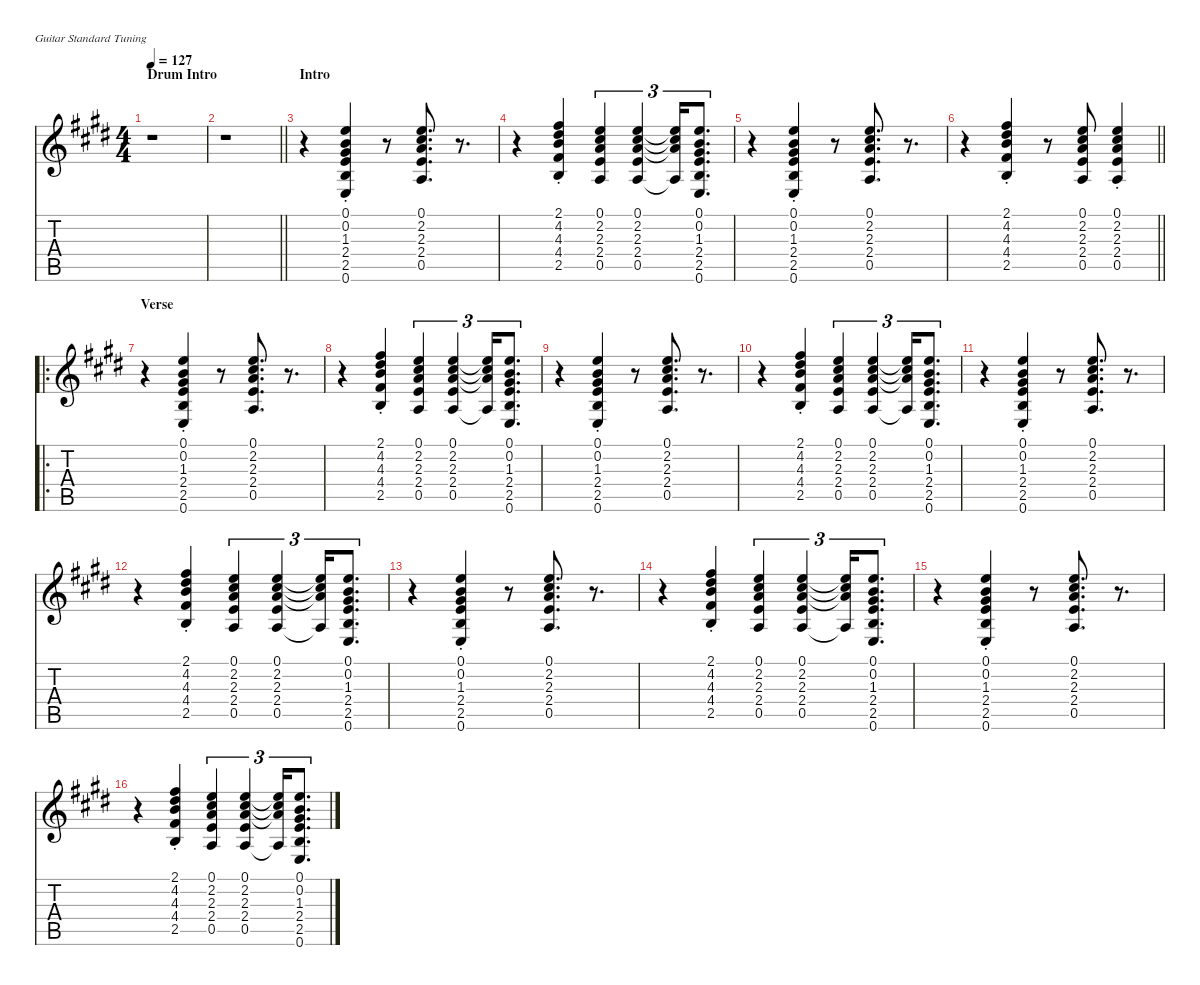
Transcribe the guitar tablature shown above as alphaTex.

\defaultSystemsLayout 4
\hideDynamics
\bracketExtendMode nobrackets
\singleTrackTrackNamePolicy hidden
\multiTrackTrackNamePolicy hidden
\otherSystemsTrackNameOrientation horizontal
\track ("Keith Richards" "od.guit.") {defaultSystemsLayout 8 instrument overdrivenguitar}
\staff {score tabs}
\tuning (E4 B3 G3 D3 A2 E2)
\ts (4 4)
\beaming (8 2 2 2 2)
\section ("" "Drum Intro")
\tempo 127
\clef g2
\ks e
r.1{dy f instrument overdrivenguitar beam Down} |
\barLineRight lightlight
r.1{beam Down} |
\section ("" "Intro")
r.4{beam Down} (0.1{st acc forcenatural} 0.2{st acc forcenatural} 1.3{st acc #} 2.4{st acc forcenatural} 2.5{st acc forcenatural} 0.6{st acc forcenatural}).4{beam Up} r.8{beam Up} (0.1{acc forcenatural} 2.2{acc #} 2.3{acc forcenatural} 2.4{acc forcenatural} 0.5{acc forcenatural}).8{d beam Up} r.8{d beam Up} |
r.4{beam Down} (2.1{st acc #} 4.2{st acc #} 4.3{st acc forcenatural} 4.4{st acc #} 2.5{st acc forcenatural}).4{beam Up} (0.1{acc forcenatural} 2.2{acc #} 2.3{acc forcenatural} 2.4{acc forcenatural} 0.5{acc forcenatural}).4{tu (3 2) beam Up} (0.1{acc forcenatural} 2.2{acc #} 2.3{acc forcenatural} 2.4{acc forcenatural} 0.5{acc forcenatural}).4{tu (3 2) beam Up} (0.1{t acc forcenatural} 2.2{t acc #} 2.3{t acc forcenatural} 0.5{t acc forcenatural}).16{tu (3 2) beam Up} (0.1{acc forcenatural} 0.2{acc forcenatural} 1.3{acc #} 2.4{acc forcenatural} 2.5{acc forcenatural} 0.6{acc forcenatural}).8{d tu (3 2) beam Up} |
r.4{beam Down} (0.1{st acc forcenatural} 0.2{st acc forcenatural} 1.3{st acc #} 2.4{st acc forcenatural} 2.5{st acc forcenatural} 0.6{st acc forcenatural}).4{beam Up} r.8{beam Up} (0.1{acc forcenatural} 2.2{acc #} 2.3{acc forcenatural} 2.4{acc forcenatural} 0.5{acc forcenatural}).8{d beam Up} r.8{d beam Up} |
\barLineRight lightlight
r.4{beam Down} (2.1{st acc #} 4.2{st acc #} 4.3{st acc forcenatural} 4.4{st acc #} 2.5{st acc forcenatural}).4{beam Up} r.8{beam Up} (0.1{acc forcenatural} 2.2{acc #} 2.3{acc forcenatural} 2.4{acc forcenatural} 0.5{acc forcenatural}).8{beam Up} (0.1{st acc forcenatural} 2.2{st acc #} 2.3{st acc forcenatural} 2.4{st acc forcenatural} 0.5{st acc forcenatural}).4{beam Up} |
\ro
\section ("" "Verse")
r.4{beam Down} (0.1{st acc forcenatural} 0.2{st acc forcenatural} 1.3{st acc #} 2.4{st acc forcenatural} 2.5{st acc forcenatural} 0.6{st acc forcenatural}).4{beam Up} r.8{beam Up} (0.1{acc forcenatural} 2.2{acc #} 2.3{acc forcenatural} 2.4{acc forcenatural} 0.5{acc forcenatural}).8{d beam Up} r.8{d beam Up} |
r.4{beam Down} (2.1{st acc #} 4.2{st acc #} 4.3{st acc forcenatural} 4.4{st acc #} 2.5{st acc forcenatural}).4{beam Up} (0.1{acc forcenatural} 2.2{acc #} 2.3{acc forcenatural} 2.4{acc forcenatural} 0.5{acc forcenatural}).4{tu (3 2) beam Up} (0.1{acc forcenatural} 2.2{acc #} 2.3{acc forcenatural} 2.4{acc forcenatural} 0.5{acc forcenatural}).4{tu (3 2) beam Up} (0.1{t acc forcenatural} 2.2{t acc #} 2.3{t acc forcenatural} 0.5{t acc forcenatural}).16{tu (3 2) beam Up} (0.1{acc forcenatural} 0.2{acc forcenatural} 1.3{acc #} 2.4{acc forcenatural} 2.5{acc forcenatural} 0.6{acc forcenatural}).8{d tu (3 2) beam Up} |
r.4{beam Down} (0.1{st acc forcenatural} 0.2{st acc forcenatural} 1.3{st acc #} 2.4{st acc forcenatural} 2.5{st acc forcenatural} 0.6{st acc forcenatural}).4{beam Up} r.8{beam Up} (0.1{acc forcenatural} 2.2{acc #} 2.3{acc forcenatural} 2.4{acc forcenatural} 0.5{acc forcenatural}).8{d beam Up} r.8{d beam Up} |
r.4{beam Down} (2.1{st acc #} 4.2{st acc #} 4.3{st acc forcenatural} 4.4{st acc #} 2.5{st acc forcenatural}).4{beam Up} (0.1{acc forcenatural} 2.2{acc #} 2.3{acc forcenatural} 2.4{acc forcenatural} 0.5{acc forcenatural}).4{tu (3 2) beam Up} (0.1{acc forcenatural} 2.2{acc #} 2.3{acc forcenatural} 2.4{acc forcenatural} 0.5{acc forcenatural}).4{tu (3 2) beam Up} (0.1{t acc forcenatural} 2.2{t acc #} 2.3{t acc forcenatural} 0.5{t acc forcenatural}).16{tu (3 2) beam Up} (0.1{acc forcenatural} 0.2{acc forcenatural} 1.3{acc #} 2.4{acc forcenatural} 2.5{acc forcenatural} 0.6{acc forcenatural}).8{d tu (3 2) beam Up} |
r.4{beam Down} (0.1{st acc forcenatural} 0.2{st acc forcenatural} 1.3{st acc #} 2.4{st acc forcenatural} 2.5{st acc forcenatural} 0.6{st acc forcenatural}).4{beam Up} r.8{beam Up} (0.1{acc forcenatural} 2.2{acc #} 2.3{acc forcenatural} 2.4{acc forcenatural} 0.5{acc forcenatural}).8{d beam Up} r.8{d beam Up} |
r.4{beam Down} (2.1{st acc #} 4.2{st acc #} 4.3{st acc forcenatural} 4.4{st acc #} 2.5{st acc forcenatural}).4{beam Up} (0.1{acc forcenatural} 2.2{acc #} 2.3{acc forcenatural} 2.4{acc forcenatural} 0.5{acc forcenatural}).4{tu (3 2) beam Up} (0.1{acc forcenatural} 2.2{acc #} 2.3{acc forcenatural} 2.4{acc forcenatural} 0.5{acc forcenatural}).4{tu (3 2) beam Up} (0.1{t acc forcenatural} 2.2{t acc #} 2.3{t acc forcenatural} 0.5{t acc forcenatural}).16{tu (3 2) beam Up} (0.1{acc forcenatural} 0.2{acc forcenatural} 1.3{acc #} 2.4{acc forcenatural} 2.5{acc forcenatural} 0.6{acc forcenatural}).8{d tu (3 2) beam Up} |
r.4{beam Down} (0.1{st acc forcenatural} 0.2{st acc forcenatural} 1.3{st acc #} 2.4{st acc forcenatural} 2.5{st acc forcenatural} 0.6{st acc forcenatural}).4{beam Up} r.8{beam Up} (0.1{acc forcenatural} 2.2{acc #} 2.3{acc forcenatural} 2.4{acc forcenatural} 0.5{acc forcenatural}).8{d beam Up} r.8{d beam Up} |
r.4{beam Down} (2.1{st acc #} 4.2{st acc #} 4.3{st acc forcenatural} 4.4{st acc #} 2.5{st acc forcenatural}).4{beam Up} (0.1{acc forcenatural} 2.2{acc #} 2.3{acc forcenatural} 2.4{acc forcenatural} 0.5{acc forcenatural}).4{tu (3 2) beam Up} (0.1{acc forcenatural} 2.2{acc #} 2.3{acc forcenatural} 2.4{acc forcenatural} 0.5{acc forcenatural}).4{tu (3 2) beam Up} (0.1{t acc forcenatural} 2.2{t acc #} 2.3{t acc forcenatural} 0.5{t acc forcenatural}).16{tu (3 2) beam Up} (0.1{acc forcenatural} 0.2{acc forcenatural} 1.3{acc #} 2.4{acc forcenatural} 2.5{acc forcenatural} 0.6{acc forcenatural}).8{d tu (3 2) beam Up} |
r.4{beam Down} (0.1{st acc forcenatural} 0.2{st acc forcenatural} 1.3{st acc #} 2.4{st acc forcenatural} 2.5{st acc forcenatural} 0.6{st acc forcenatural}).4{beam Up} r.8{beam Up} (0.1{acc forcenatural} 2.2{acc #} 2.3{acc forcenatural} 2.4{acc forcenatural} 0.5{acc forcenatural}).8{d beam Up} r.8{d beam Up} |
r.4{beam Down} (2.1{st acc #} 4.2{st acc #} 4.3{st acc forcenatural} 4.4{st acc #} 2.5{st acc forcenatural}).4{beam Up} (0.1{acc forcenatural} 2.2{acc #} 2.3{acc forcenatural} 2.4{acc forcenatural} 0.5{acc forcenatural}).4{tu (3 2) beam Up} (0.1{acc forcenatural} 2.2{acc #} 2.3{acc forcenatural} 2.4{acc forcenatural} 0.5{acc forcenatural}).4{tu (3 2) beam Up} (0.1{t acc forcenatural} 2.2{t acc #} 2.3{t acc forcenatural} 0.5{t acc forcenatural}).16{tu (3 2) beam Up} (0.1{acc forcenatural} 0.2{acc forcenatural} 1.3{acc #} 2.4{acc forcenatural} 2.5{acc forcenatural} 0.6{acc forcenatural}).8{d tu (3 2) beam Up}
